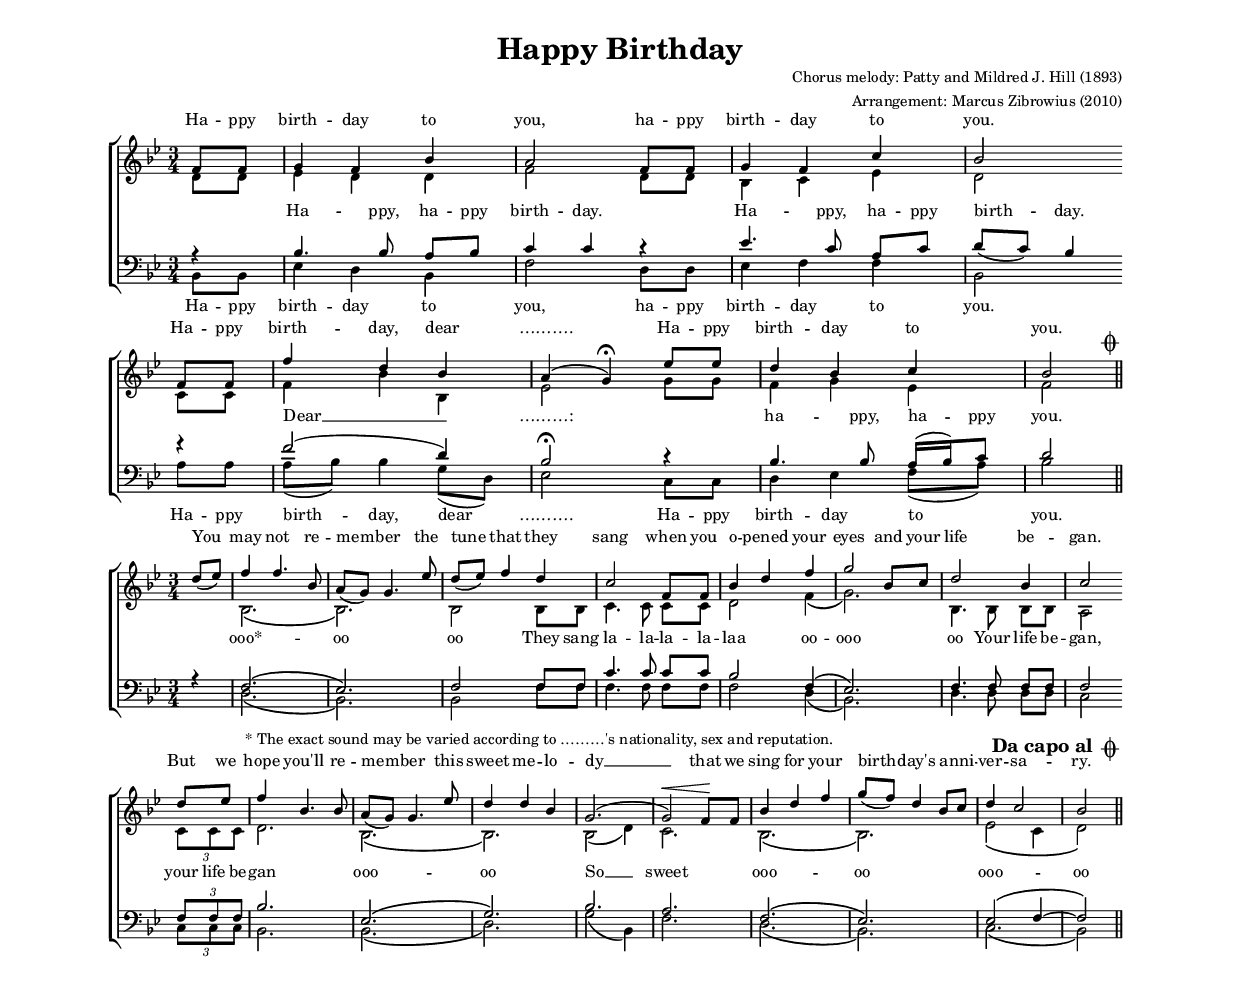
\version "2.12.2"

\header {
  title = \markup {\fontsize #2 "Happy Birthday"}
  composer = "Chorus melody: Patty and Mildred J. Hill (1893)"
  arranger = "Arrangement: Marcus Zibrowius (2010)"
}

\paper{
  top-margin = 3\cm
  left-margin = 2\cm
  line-width = 17\cm
  bottom-margin = 2\cm
  ragged-bottom=##t
  ragged-last-bottom=##t
  after-title-space = 3\cm
  between-system-space = 3\cm
}

#(set-global-staff-size 13)

global = {
  \key c \major
  \time 3/4
  \partial 4 %Auftakt
  %\tempo 4 = 160
}

%CHORUS:
sopMusicChorus = \relative c'' {
  g8 g
  a4 g c 
  b2 g8 g
  a4 g d' 
  c2 \bar "" g8 g 
  g'4 e c 
  b( a\fermata) f'8 f
  e4 c d 
  c2 \bar "||" \override Score.RehearsalMark #'break-visibility = #begin-of-line-invisible
               \override Score.RehearsalMark #'self-alignment-X = #RIGHT  
               \mark \markup {\musicglyph #"scripts.coda"} 
}
altoMusicChorus = \relative c' {
 e8 e
 f4 e e 
 g2 e8 e
 c4 d f
 e2 d8 d
 g4 c c, 
 f2 a8 a
 g4 a f
 g2
}
mainWordsChorus = \lyricmode {
  Ha -- ppy birth -- day to you, ha -- ppy birth -- day to you. 
  Ha -- ppy birth -- day, dear ………. Ha -- ppy birth -- day to you.
}
tenorMusicChorus = \relative c' {
 r4
 c4. c8 b[ c] 
 d4 d r
 f4. d8 b[ d]
 e8_( d) c4 r 
 g'2( e4)
 c2\fermata r4
 c4. c8\noBeam  b16( c) d8 
 e2
}
tenorWordsChorus = \lyricmode {
  Ha -- ppy, ha -- ppy birth -- day. 
  Ha -- ppy, ha -- ppy birth -- day.
  Dear __ ………:
  ha -- ppy, ha -- ppy you.
}
bassMusicChorus = \relative c {
 c8 c
 f4 e c 
 g'2 e8 e 
 f4 g g 
 c,2 b'8 b 
 b( c) c4 a8[( e])
 f2 d8 d 
 e4 f g8( b)
 c2 
}

%VERS
sopMusicVers = \relative c'' {
 e8_( f)
 g4 g4. c,8
 b8_( a) a4. f'8 
 e8_( f) g4 e4
 d2 g,8 g
 c4 e g
 a2 c,8 d 
 e2 c4 
 d2 \bar " " e8 f 
 g4 c,4. c8 
 b_( a) a4. f'8
 e4 e c 
 a2.(
 a2)^\< g8\! g
 c4 e g 
 a8_( g) e4 c8 d
 e4 d2
 c2 \bar "||" 
              \override Score.RehearsalMark #'break-visibility = #begin-of-line-invisible
              \override Score.RehearsalMark #'self-alignment-X = #RIGHT  
              \mark \markup {\null \raise#2 {\bold {"Da capo al"}} \translate#'(2 . 2.5) {\musicglyph #"scripts.coda"}}
}
mainWordsVers = \lyricmode 
{You may not re -- mem -- ber
 the tune that they sang
when you o -- pened your eyes
 and your life be -- gan.
But we hope you'll re -- mem -- ber
 this sweet me -- lo -- dy __
that we sing for your birth -- day's a -- nni -- ver -- sa -- ry.
}
altoMusicVers = \relative c' {
 s4 
 c2.\(
 c2.\) 
 c2 c8 c
 d4. d8 d[ d]
 e2 g4\(
 a2.\) 
 c,4. c8\noBeam c c 
 b2 \times 2/3 {d8 d d}
 e2.
 c2.\(
 c2.\)
 c2( e4)
 d2.
 c2.\(
 c2.\)
 f2\( d4
 e2\)
}
tenorMusicVers = \relative c' {
 r4
 g2.\(
 f2.\)
 g2 g8[ g]
 d'4. d8 d[ d]
 c2 g4\(
 f2.\)
 g4. g8\noBeam g g
 g2 \times 2/3 {g8 g g}
 c2.
 f,2.\(
 a2.\)
 c2.
 b2. 
 g2.\(
 f2.\)
 f2^\( g4~
 g2\)
}
bassMusicVers = \relative c {
 s4
 e2.\(_\markup { \null \lower #5 {"* The exact sound may be varied according to ………'s nationality, sex and reputation."} }
 c2.\) 
 c2 g'8[ g] 
 g4. g8 g[ g] 
 g2 e4\(
 c2.\)
 e4. e8\noBeam e e
 d2 \times 2/3 {d8 d d }
 c2. 
 c2.\(
 e2.\)
 a2( c,4)
 g'2. 
 e2.\(
 c2.\)
 d2.\(
 c2\) 
}
humWordsVers = \lyricmode {
 ooo* -- oo oo They sang la -- la -- la -- la -- laa oo -- ooo  oo
 Your life be -- gan, 
 your life be -- gan
 ooo -- oo
 So __ sweet
 ooo  -- oo  ooo -- oo
}
\score {
  \new ChoirStaff <<
    \new Lyrics = "topLyrics" { s1 }
    \new Staff = women \with {midiInstrument = #"violin"} <<
        \set Score.tempoHideNote = ##t
        \tempo 4 = 80
        \new Voice = "sopranos"  {
        \voiceOne
        <<  \transpose c bes, {\global \sopMusicChorus}>> 
      }
      \new Voice = "altos"  {
        \voiceTwo
        <<  \transpose c bes, {\global \altoMusicChorus} >>
      }
    >>
    \new Lyrics = "tenorLyrics" { s1 }
    \new Staff = men \with {midiInstrument = #"cello"} <<
      \clef bass
      \new Voice = "tenors" {
        \voiceOne
        << \transpose c bes, {\global \tenorMusicChorus} >>
      }
      \new Voice = "basses"  {
        \voiceTwo 
        << \transpose c bes, {\global \bassMusicChorus} >>
      }
    >>
    \new Lyrics = "bassLyrics" { s1 }    
    \context Lyrics = topLyrics {
        \lyricsto altos \mainWordsChorus  
    }
    \context Lyrics = tenorLyrics \lyricsto tenors \tenorWordsChorus 
    \context Lyrics = bassLyrics \lyricsto basses \mainWordsChorus
  >>  
  \midi { }
  \layout {
    indent = #0
    %ragged-last = ##t
    \context {
       \Score
       \override SpacingSpanner
                #'base-shortest-duration = #(ly:make-moment 1 32)
    }
  }
}

\score {
  \new ChoirStaff <<
    \new Lyrics = "topLyrics" { s1 }
    \new Staff = women \with {midiInstrument = #"violin"} <<
      \set Score.tempoHideNote = ##t
      \tempo 4 = 80
      \new Voice = "sopranos" {
        \voiceOne
        << \transpose c bes, {\global \sopMusicVers}  >>
      }
      \new Voice = "altos"  {
        \voiceTwo
        << \transpose c bes, {\global \altoMusicVers} >>
      }
    >>
    \new Lyrics = "tenorLyrics" { s1 }
    \new Staff = men \with {midiInstrument = #"cello"} <<
      \clef bass
      \new Voice = "tenors" {
        \voiceOne
        << \transpose c bes, {\global \tenorMusicVers} >>
      }
      \new Voice = "basses" {
        \voiceTwo 
        << \transpose c bes, {\global \bassMusicVers} >>
      }
    >>
    \context Lyrics = topLyrics \lyricsto sopranos \mainWordsVers
    \context Lyrics = tenorLyrics \lyricsto basses \humWordsVers
    >>  
  \midi { }
  \layout {
      indent = #0
      %ragged-last = ##t
  }
 }
